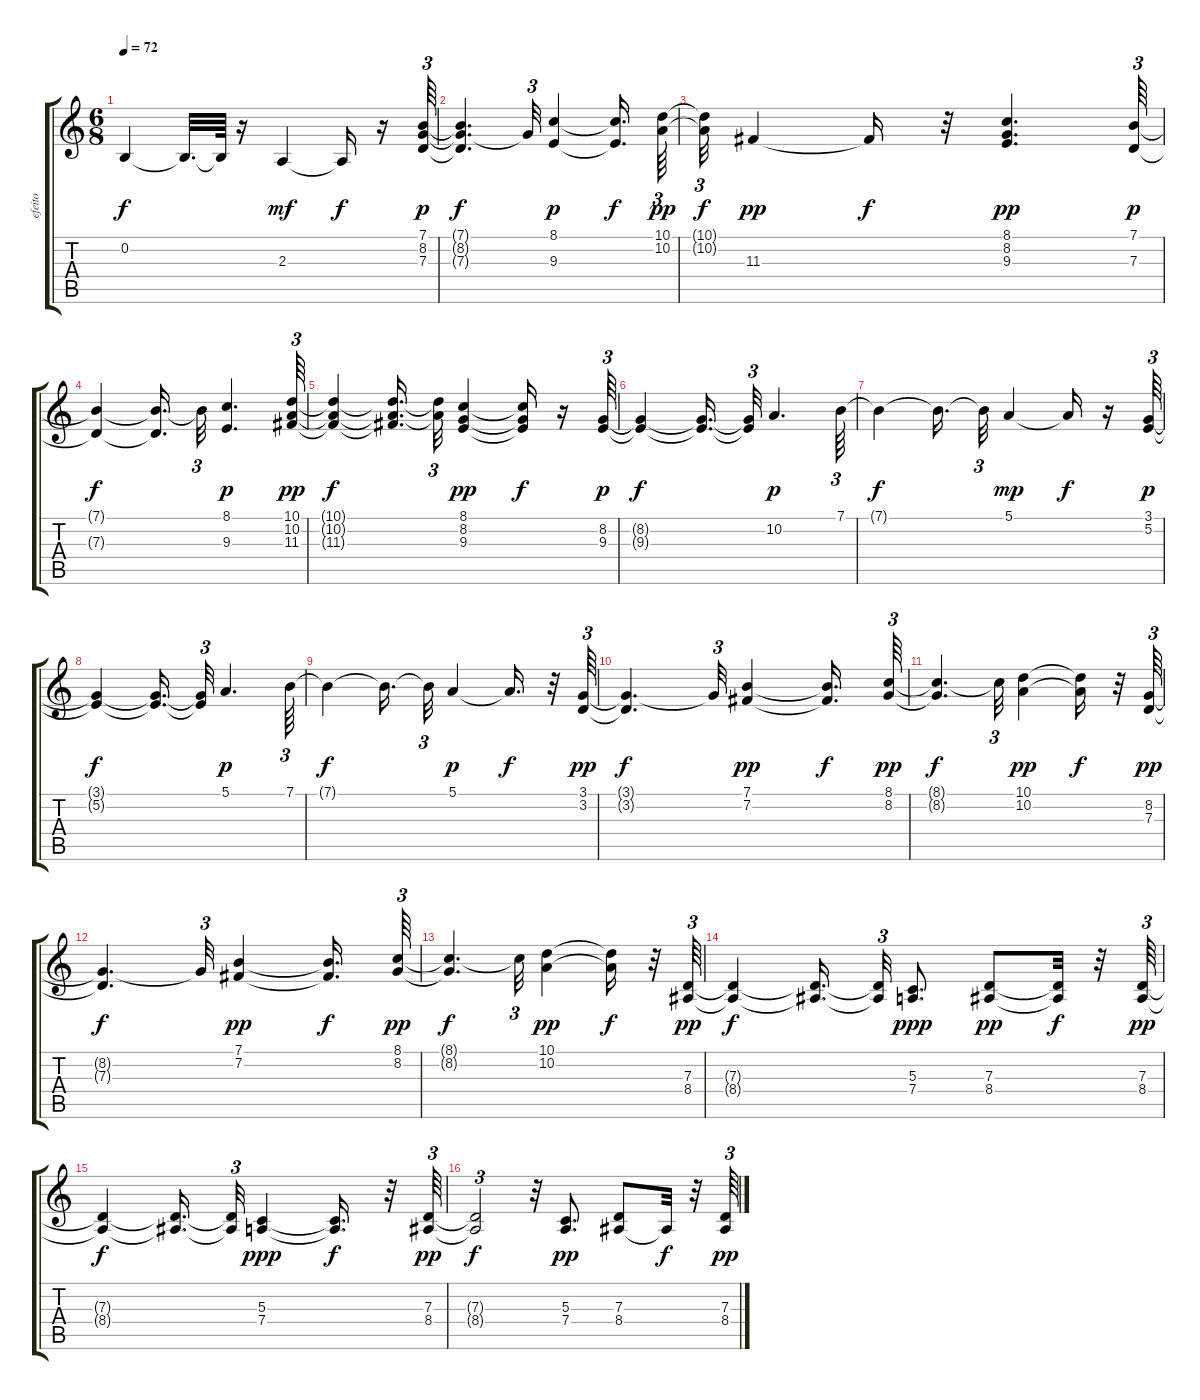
\track ("efeito" "efeito") {instrument pad5bowed}
\staff {score tabs}
\tuning (E4 B3 G3 D3 A2 E2) {hide}
\ts (6 8)
\tempo 72
\clef g2
\ks c
0.2{t}.4{dy f} 0.2{t}.32{d} 0.2{t}.64 r.16 2.3.4{dy mf} 2.3{t}.16{dy f} r.16 (7.1 8.2 7.3).64{tu (3 2) dy p} |
(7.1{t} 8.2{t} 7.3{t}).4{d dy f} 8.2{t}.32{tu (3 2)} (8.1 9.3).4{dy p} (8.1{t} 9.3{t}).16{d dy f} (10.1 10.2).64{tu (3 2) dy pp} |
(10.1{t} 10.2{t}).32{tu (3 2) dy f} 11.3.4{dy pp} 11.3{t}.16{dy f} r.32 (8.1 8.2 9.3).4{d dy pp} (7.1 7.3).64{tu (3 2) dy p} |
(7.1{t} 7.3{t}).4{dy f} (7.1{t} 7.3{t}).16{d} 7.1{t}.32{tu (3 2)} (8.1 9.3).4{d dy p} (10.1 10.2 11.3).64{tu (3 2) dy pp} |
(10.1{t} 10.2{t} 11.3{t}).4{dy f} (10.1{t} 10.2{t} 11.3{t}).16{d} (10.1{t} 10.2{t}).32{tu (3 2)} (8.1 8.2 9.3).4{dy pp} (8.1{t} 8.2{t} 9.3{t}).16{dy f} r.16 (8.2 9.3).64{tu (3 2) dy p} |
(8.2{t} 9.3{t}).4{dy f} (8.2{t} 9.3{t}).16{d} (8.2{t} 9.3{t}).32{tu (3 2)} 10.2.4{d dy p} 7.1.64{tu (3 2)} |
7.1{t}.4{dy f} 7.1{t}.16{d} 7.1{t}.32{tu (3 2)} 5.1.4{dy mp} 5.1{t}.16{dy f} r.16 (3.1 5.2).64{tu (3 2) dy p} |
(3.1{t} 5.2{t}).4{dy f} (3.1{t} 5.2{t}).16{d} (3.1{t} 5.2{t}).32{tu (3 2)} 5.1.4{d dy p} 7.1.64{tu (3 2)} |
7.1{t}.4{dy f} 7.1{t}.16{d} 7.1{t}.32{tu (3 2)} 5.1.4{dy p} 5.1{t}.16{d dy f} r.32 (3.1 3.2).64{tu (3 2) dy pp} |
(3.1{t} 3.2{t}).4{d dy f} 3.1{t}.32{tu (3 2)} (7.1 7.2).4{dy pp} (7.1{t} 7.2{t}).16{d dy f} (8.1 8.2).64{tu (3 2) dy pp} |
(8.1{t} 8.2{t}).4{d dy f} 8.1{t}.32{tu (3 2)} (10.1 10.2).4{dy pp} (10.1{t} 10.2{t}).16{dy f} r.32 (8.2 7.3).64{tu (3 2) dy pp} |
(8.2{t} 7.3{t}).4{d dy f} 8.2{t}.32{tu (3 2)} (7.1 7.2).4{dy pp} (7.1{t} 7.2{t}).16{d dy f} (8.1 8.2).64{tu (3 2) dy pp} |
(8.1{t} 8.2{t}).4{d dy f} 8.1{t}.32{tu (3 2)} (10.1 10.2).4{dy pp} (10.1{t} 10.2{t}).16{dy f} r.32 (7.3 8.4).64{tu (3 2) dy pp} |
(7.3{t} 8.4{t}).4{dy f} (7.3{t} 8.4{t}).16{d beam splitsecondary} (7.3{t} 8.4{t}).32{tu (3 2)} (5.3 7.4).8{d dy ppp} (7.3 8.4).8{dy pp} (7.3{t} 8.4{t}).32{dy f} r.32 (7.3 8.4).64{tu (3 2) dy pp} |
(7.3{t} 8.4{t}).4{dy f} (7.3{t} 8.4{t}).16{d} (7.3{t} 8.4{t}).32{tu (3 2)} (5.3 7.4).4{dy ppp} (5.3{t} 7.4{t}).16{d dy f} r.32 (7.3 8.4).64{tu (3 2) dy pp} |
(7.3{t} 8.4{t}).2{tu (3 2) dy f} r.32 (5.3 7.4).8{d dy pp} (7.3 8.4).8 8.4{t}.32{dy f} r.32 (7.3 8.4).64{tu (3 2) dy pp}
